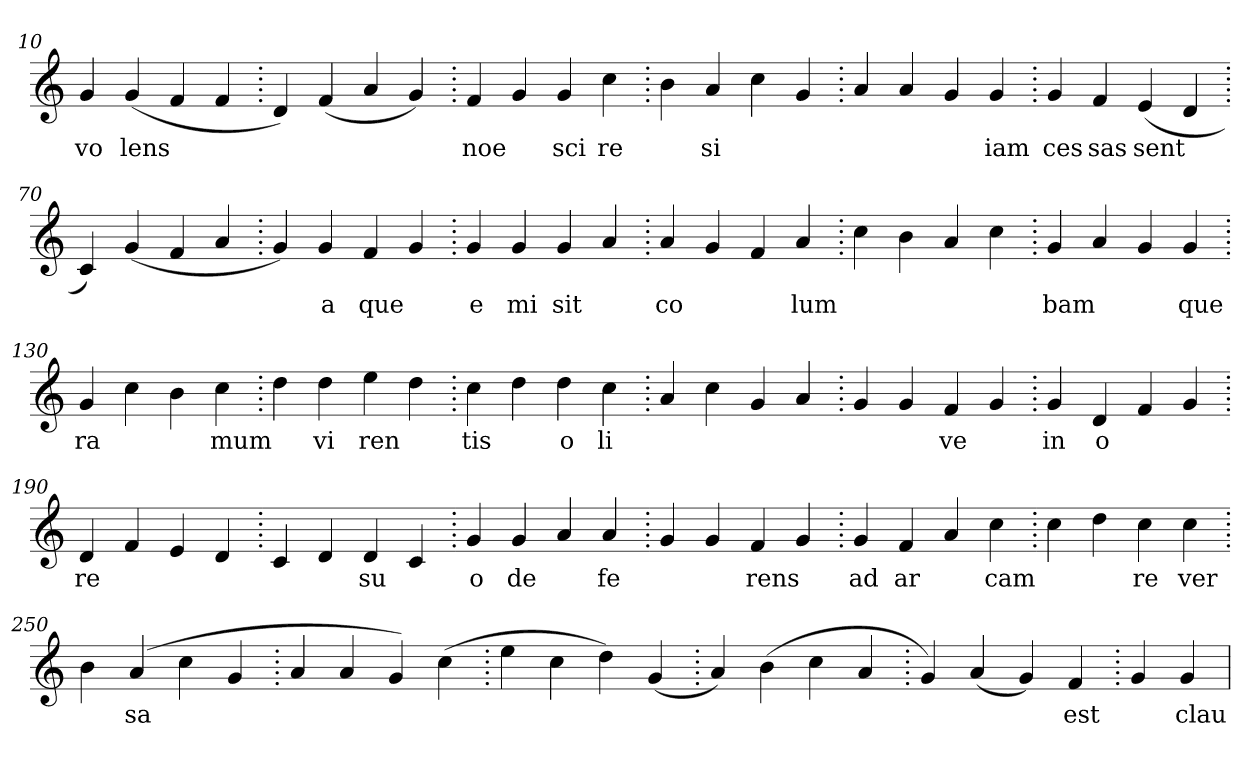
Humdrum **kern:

**kern	**text
*part1	*part1
*staff1	*staff1
*clefG2	*
=10.	=10.
4g	vo
(>4g	lens
4f	.
4f	.
=20.	=20.
4d)	.
(>4f	.
4a	.
4g)	.
=30.	=30.
4f	noe
4g	.
4g	sci
4cc	re
=40.	=40.
4b	.
4a	si
4cc	.
4g	.
=50.	=50.
4a	.
4a	.
4g	.
4g	iam
=60.	=60.
4g	ces
4f	sas
(>4e	sent
4d	.
=70.	=70.
4c)	.
(>4g	.
4f	.
4a	.
=80.	=80.
4g)	.
4g	a
4f	que
4g	.
=90.	=90.
4g	e
4g	mi
4g	sit
4a	.
=100.	=100.
4a	co
4g	.
4f	.
4a	lum
=110.	=110.
4cc	.
4b	.
4a	.
4cc	.
=120.	=120.
4g	bam
4a	.
4g	.
4g	que
=130.	=130.
4g	ra
4cc	.
4b	.
4cc	mum
=140.	=140.
4dd	.
4dd	vi
4ee	ren
4dd	.
=150.	=150.
4cc	tis
4dd	.
4dd	o
4cc	li
=160.	=160.
4a	.
4cc	.
4g	.
4a	.
=170.	=170.
4g	.
4g	.
4f	ve
4g	.
=180.	=180.
4g	in
4d	o
4f	.
4g	.
=190.	=190.
4d	re
4f	.
4e	.
4d	.
=200.	=200.
4c	.
4d	.
4d	su
4c	.
=210.	=210.
4g	o
4g	de
4a	.
4a	fe
=220.	=220.
4g	.
4g	.
4f	rens
4g	.
=230.	=230.
4g	ad
4f	ar
4a	.
4cc	cam
=240.	=240.
4cc	.
4dd	.
4cc	re
4cc	ver
=250.	=250.
4b	.
(>4a	sa
4cc	.
4g	.
=260.	=260.
4a	.
4a	.
4g)	.
(>4cc	.
=270.	=270.
4ee	.
4cc	.
4dd)	.
(>4g	.
=280.	=280.
4a)	.
(>4b	.
4cc	.
4a	.
=290.	=290.
4g)	.
(>4a	.
4g)	.
4f	est
=300.	=300.
4g	.
4g	clau
=	=
*-	*-
